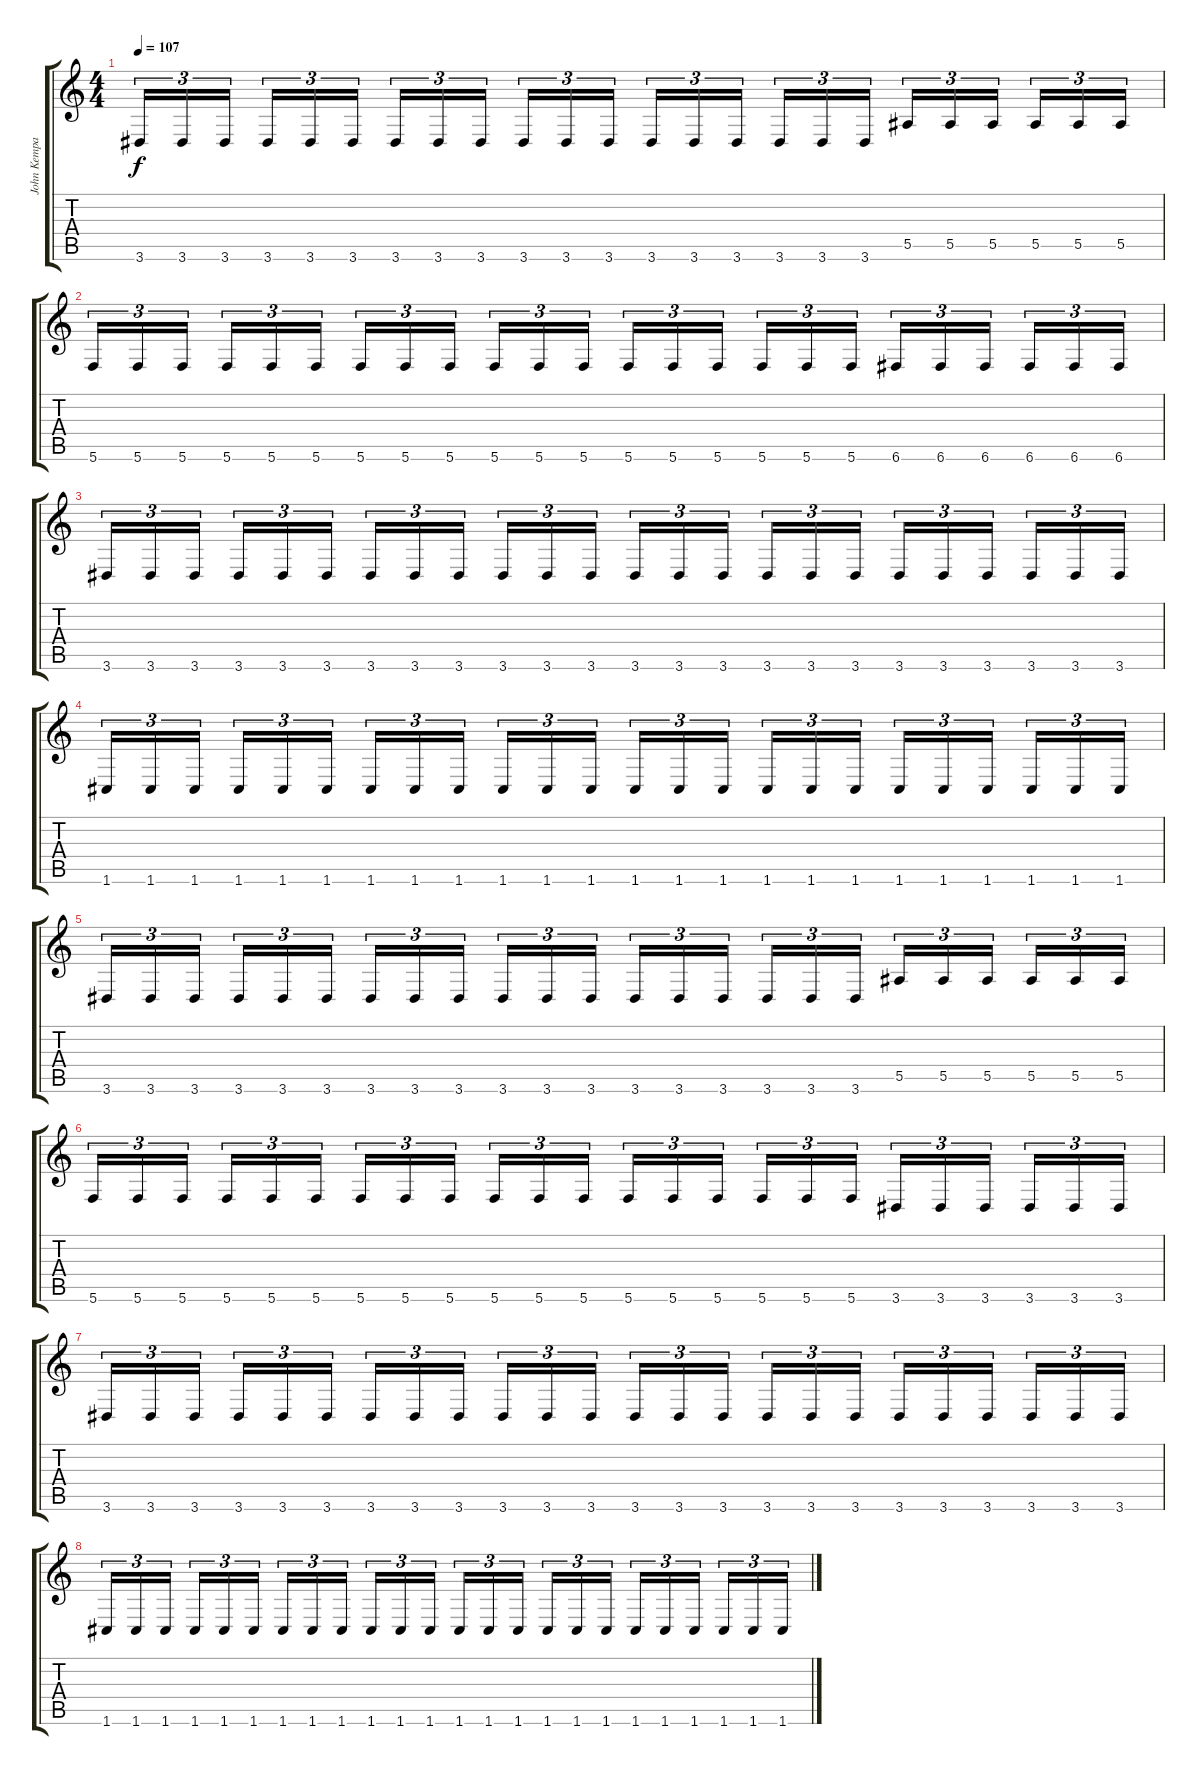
\track ("John Kempainen (Rhythm Guitar)" "John Kempa") {instrument distortionguitar}
\staff {score tabs}
\tuning (C4 G3 Eb3 Bb2 F2 C2) {hide}
\ts (4 4)
\tempo 107
\clef g2
\ks c
3.6.16{tu (3 2) dy f} 3.6.16{tu (3 2)} 3.6.16{tu (3 2)} 3.6.16{tu (3 2)} 3.6.16{tu (3 2)} 3.6.16{tu (3 2)} 3.6.16{tu (3 2)} 3.6.16{tu (3 2)} 3.6.16{tu (3 2)} 3.6.16{tu (3 2)} 3.6.16{tu (3 2)} 3.6.16{tu (3 2)} 3.6.16{tu (3 2)} 3.6.16{tu (3 2)} 3.6.16{tu (3 2)} 3.6.16{tu (3 2)} 3.6.16{tu (3 2)} 3.6.16{tu (3 2)} 5.5.16{tu (3 2)} 5.5.16{tu (3 2)} 5.5.16{tu (3 2)} 5.5.16{tu (3 2)} 5.5.16{tu (3 2)} 5.5.16{tu (3 2)} |
5.6.16{tu (3 2)} 5.6.16{tu (3 2)} 5.6.16{tu (3 2)} 5.6.16{tu (3 2)} 5.6.16{tu (3 2)} 5.6.16{tu (3 2)} 5.6.16{tu (3 2)} 5.6.16{tu (3 2)} 5.6.16{tu (3 2)} 5.6.16{tu (3 2)} 5.6.16{tu (3 2)} 5.6.16{tu (3 2)} 5.6.16{tu (3 2)} 5.6.16{tu (3 2)} 5.6.16{tu (3 2)} 5.6.16{tu (3 2)} 5.6.16{tu (3 2)} 5.6.16{tu (3 2)} 6.6.16{tu (3 2)} 6.6.16{tu (3 2)} 6.6.16{tu (3 2)} 6.6.16{tu (3 2)} 6.6.16{tu (3 2)} 6.6.16{tu (3 2)} |
3.6.16{tu (3 2)} 3.6.16{tu (3 2)} 3.6.16{tu (3 2)} 3.6.16{tu (3 2)} 3.6.16{tu (3 2)} 3.6.16{tu (3 2)} 3.6.16{tu (3 2)} 3.6.16{tu (3 2)} 3.6.16{tu (3 2)} 3.6.16{tu (3 2)} 3.6.16{tu (3 2)} 3.6.16{tu (3 2)} 3.6.16{tu (3 2)} 3.6.16{tu (3 2)} 3.6.16{tu (3 2)} 3.6.16{tu (3 2)} 3.6.16{tu (3 2)} 3.6.16{tu (3 2)} 3.6.16{tu (3 2)} 3.6.16{tu (3 2)} 3.6.16{tu (3 2)} 3.6.16{tu (3 2)} 3.6.16{tu (3 2)} 3.6.16{tu (3 2)} |
1.6.16{tu (3 2)} 1.6.16{tu (3 2)} 1.6.16{tu (3 2)} 1.6.16{tu (3 2)} 1.6.16{tu (3 2)} 1.6.16{tu (3 2)} 1.6.16{tu (3 2)} 1.6.16{tu (3 2)} 1.6.16{tu (3 2)} 1.6.16{tu (3 2)} 1.6.16{tu (3 2)} 1.6.16{tu (3 2)} 1.6.16{tu (3 2)} 1.6.16{tu (3 2)} 1.6.16{tu (3 2)} 1.6.16{tu (3 2)} 1.6.16{tu (3 2)} 1.6.16{tu (3 2)} 1.6.16{tu (3 2)} 1.6.16{tu (3 2)} 1.6.16{tu (3 2)} 1.6.16{tu (3 2)} 1.6.16{tu (3 2)} 1.6.16{tu (3 2)} |
3.6.16{tu (3 2)} 3.6.16{tu (3 2)} 3.6.16{tu (3 2)} 3.6.16{tu (3 2)} 3.6.16{tu (3 2)} 3.6.16{tu (3 2)} 3.6.16{tu (3 2)} 3.6.16{tu (3 2)} 3.6.16{tu (3 2)} 3.6.16{tu (3 2)} 3.6.16{tu (3 2)} 3.6.16{tu (3 2)} 3.6.16{tu (3 2)} 3.6.16{tu (3 2)} 3.6.16{tu (3 2)} 3.6.16{tu (3 2)} 3.6.16{tu (3 2)} 3.6.16{tu (3 2)} 5.5.16{tu (3 2)} 5.5.16{tu (3 2)} 5.5.16{tu (3 2)} 5.5.16{tu (3 2)} 5.5.16{tu (3 2)} 5.5.16{tu (3 2)} |
5.6.16{tu (3 2)} 5.6.16{tu (3 2)} 5.6.16{tu (3 2)} 5.6.16{tu (3 2)} 5.6.16{tu (3 2)} 5.6.16{tu (3 2)} 5.6.16{tu (3 2)} 5.6.16{tu (3 2)} 5.6.16{tu (3 2)} 5.6.16{tu (3 2)} 5.6.16{tu (3 2)} 5.6.16{tu (3 2)} 5.6.16{tu (3 2)} 5.6.16{tu (3 2)} 5.6.16{tu (3 2)} 5.6.16{tu (3 2)} 5.6.16{tu (3 2)} 5.6.16{tu (3 2)} 3.6.16{tu (3 2)} 3.6.16{tu (3 2)} 3.6.16{tu (3 2)} 3.6.16{tu (3 2)} 3.6.16{tu (3 2)} 3.6.16{tu (3 2)} |
3.6.16{tu (3 2)} 3.6.16{tu (3 2)} 3.6.16{tu (3 2)} 3.6.16{tu (3 2)} 3.6.16{tu (3 2)} 3.6.16{tu (3 2)} 3.6.16{tu (3 2)} 3.6.16{tu (3 2)} 3.6.16{tu (3 2)} 3.6.16{tu (3 2)} 3.6.16{tu (3 2)} 3.6.16{tu (3 2)} 3.6.16{tu (3 2)} 3.6.16{tu (3 2)} 3.6.16{tu (3 2)} 3.6.16{tu (3 2)} 3.6.16{tu (3 2)} 3.6.16{tu (3 2)} 3.6.16{tu (3 2)} 3.6.16{tu (3 2)} 3.6.16{tu (3 2)} 3.6.16{tu (3 2)} 3.6.16{tu (3 2)} 3.6.16{tu (3 2)} |
1.6.16{tu (3 2)} 1.6.16{tu (3 2)} 1.6.16{tu (3 2)} 1.6.16{tu (3 2)} 1.6.16{tu (3 2)} 1.6.16{tu (3 2)} 1.6.16{tu (3 2)} 1.6.16{tu (3 2)} 1.6.16{tu (3 2)} 1.6.16{tu (3 2)} 1.6.16{tu (3 2)} 1.6.16{tu (3 2)} 1.6.16{tu (3 2)} 1.6.16{tu (3 2)} 1.6.16{tu (3 2)} 1.6.16{tu (3 2)} 1.6.16{tu (3 2)} 1.6.16{tu (3 2)} 1.6.16{tu (3 2)} 1.6.16{tu (3 2)} 1.6.16{tu (3 2)} 1.6.16{tu (3 2)} 1.6.16{tu (3 2)} 1.6.16{tu (3 2)}
